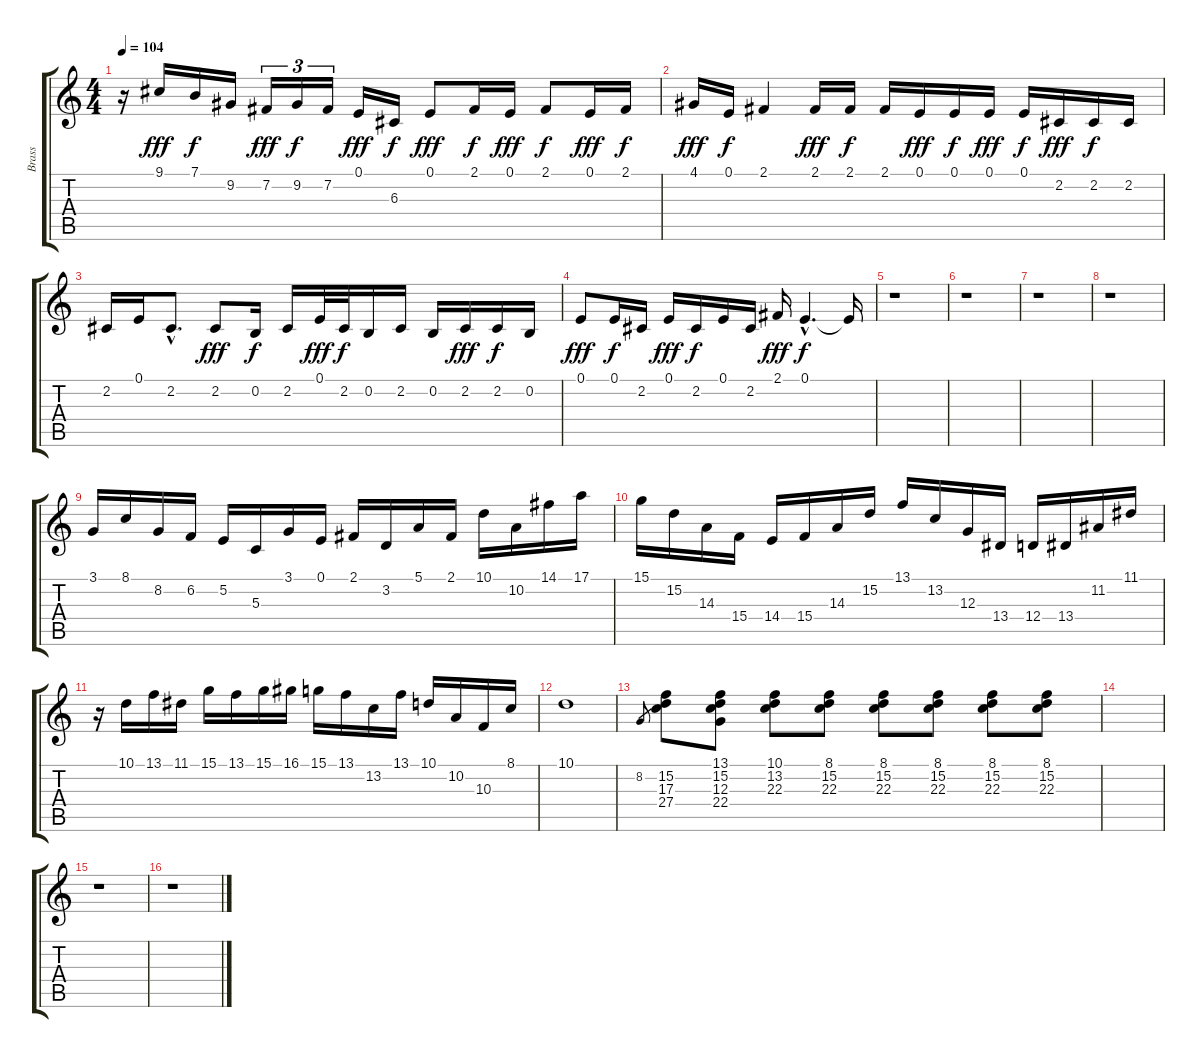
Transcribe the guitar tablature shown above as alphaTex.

\track ("Brass   " "Brass   ") {instrument drawbarorgan}
\staff {score tabs}
\tuning (E4 B3 G3 D3 A2 E2) {hide}
\ts (4 4)
\tempo 104
\clef g2
\ks c
r.16{dy f} 9.1.16{dy fff} 7.1.16{dy f} 9.2.16 7.2.16{tu (3 2) dy fff} 9.2.16{tu (3 2) dy f} 7.2.16{tu (3 2)} 0.1.16{dy fff} 6.3.16{dy f} 0.1.8{dy fff} 2.1.16{dy f} 0.1.16{dy fff} 2.1.8{dy f} 0.1.16{dy fff} 2.1.16{dy f} |
4.1.16{dy fff} 0.1.16{dy f} 2.1.4 2.1.16{dy fff} 2.1.16{dy f} 2.1.16 0.1.16{dy fff} 0.1.16{dy f} 0.1.16{dy fff} 0.1.16{dy f} 2.2.16{dy fff} 2.2.16{dy f} 2.2.16 |
2.2.16 0.1.16 2.2{hac}.8{d} 2.2.8{dy fff} 0.2.16{dy f} 2.2.16 0.1.32{dy fff} 2.2.32{dy f} 0.2.16 2.2.16 0.2.16 2.2.16{dy fff} 2.2.16{dy f} 0.2.16 |
0.1.8{dy fff} 0.1.16{dy f} 2.2.16 0.1.16{dy fff} 2.2.16{dy f} 0.1.16 2.2.16 2.1.16{dy fff} 0.1{hac}.4{d dy f} 0.1{t}.16 |
r.1 |
r.1 |
r.1 |
r.1 |
3.1.16 8.1.16 8.2.16 6.2.16 5.2.16 5.3.16 3.1.16 0.1.16 2.1.16 3.2.16 5.1.16 2.1.16 10.1.16 10.2.16 14.1.16 17.1.16 |
15.1.16 15.2.16 14.3.16 15.4.16 14.4.16 15.4.16 14.3.16 15.2.16 13.1.16 13.2.16 12.3.16 13.4.16 12.4.16 13.4.16 11.2.16 11.1.16 |
r.16 10.1.16 13.1.16 11.1.16 15.1.16 13.1.16 15.1.16 16.1.16 15.1.16 13.1.16 13.2.16 13.1.16 10.1.16 10.2.16 10.3.16 8.1.16 |
10.1.1 |
8.2.8{gr} (15.2 17.3 27.4).8 (13.1 15.2 12.3 22.4).8 (10.1 13.2 22.3).8 (8.1 15.2 22.3).8 (8.1 15.2 22.3).8 (8.1 15.2 22.3).8 (8.1 15.2 22.3).8 (8.1 15.2 22.3).8 |
|
r.1 |
r.1
